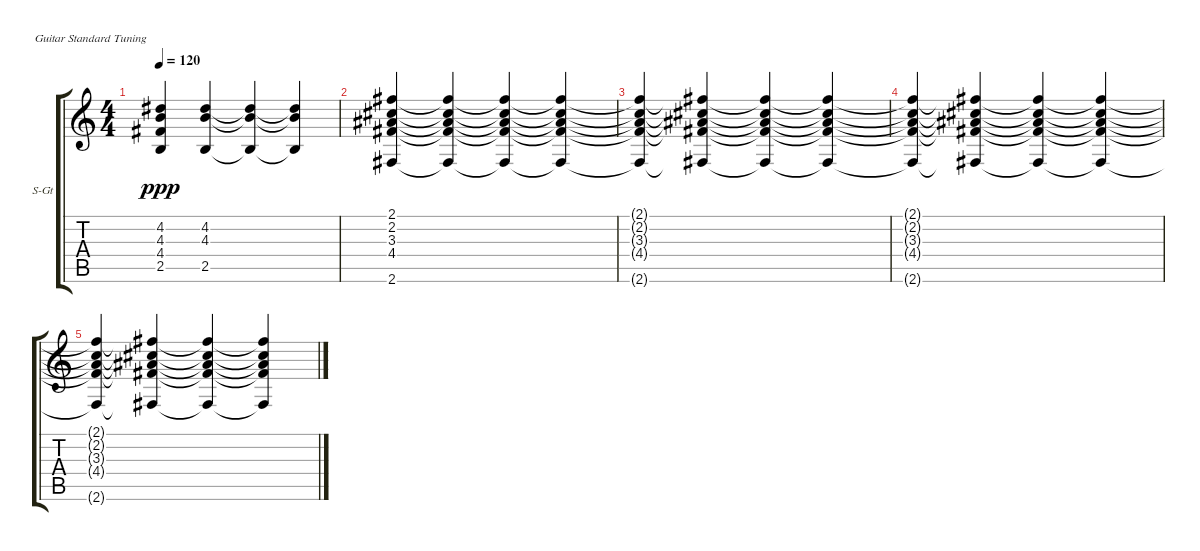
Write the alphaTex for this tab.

\defaultSystemsLayout 4
\bracketExtendMode groupsimilarinstruments
\firstSystemTrackNameOrientation horizontal
\otherSystemsTrackNameOrientation horizontal
\track ("Steel Guitar" "S-Gt") {instrument acousticguitarsteel}
\staff {score tabs}
\tuning (E4 B3 G3 D3 A2 E2)
\ts (4 4)
\tempo 120
\clef g2
\scale
0.333333
\ks c
(4.4 4.2 4.3 2.5).4{dy ppp} (4.3 4.2 2.5).4 (4.3{t} 4.2{t} 2.5{t}).4 (4.3{t} 4.2{t} 2.5{t}).4 |
\scale
0.333333 (2.6 3.3 4.4 2.2 2.1).4 (2.6{t} 3.3{t} 4.4{t} 2.2{t} 2.1{t}).4 (2.6{t} 3.3{t} 4.4{t} 2.2{t} 2.1{t}).4 (2.6{t} 3.3{t} 4.4{t} 2.2{t} 2.1{t}).4 |
(2.6{t} 3.3{t} 4.4{t} 2.2{t} 2.1{t}).4 (2.6{t} 3.3{t} 4.4{t} 2.2{t} 2.1{t}).4 (2.6{t} 3.3{t} 4.4{t} 2.2{t} 2.1{t}).4 (2.6{t} 3.3{t} 4.4{t} 2.2{t} 2.1{t}).4 |
(2.6{t} 3.3{t} 4.4{t} 2.2{t} 2.1{t}).4 (2.6{t} 3.3{t} 4.4{t} 2.2{t} 2.1{t}).4 (2.6{t} 3.3{t} 4.4{t} 2.2{t} 2.1{t}).4 (2.6{t} 3.3{t} 4.4{t} 2.2{t} 2.1{t}).4 |
(2.6{t} 3.3{t} 4.4{t} 2.2{t} 2.1{t}).4 (2.6{t} 3.3{t} 4.4{t} 2.2{t} 2.1{t}).4 (2.6{t} 3.3{t} 4.4{t} 2.2{t} 2.1{t}).4 (2.6{t} 3.3{t} 4.4{t} 2.2{t} 2.1{t}).4
